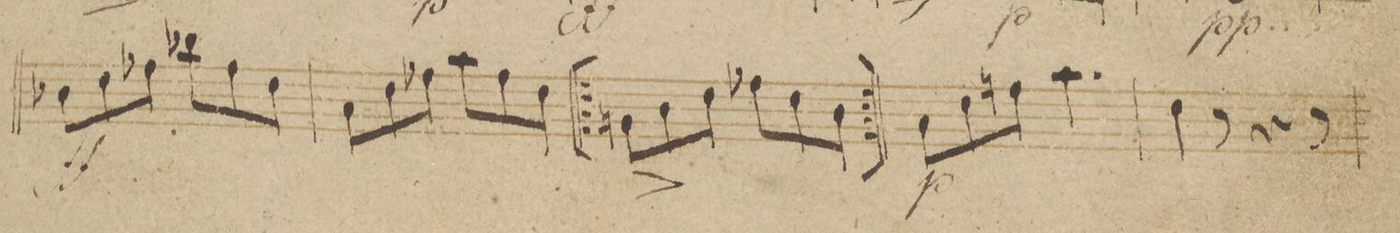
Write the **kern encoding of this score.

**kern	**dynam
*I"Violoncello et Baſso.	*
*clefF4	*
*k[b-]	*
*M6/8	*
8D-X\L	ff
8F\	.
8A-X\J	.
8d-X\L	.
8A-\	.
8F\J	.
=89	=89
8C\L	.
8F\	.
8A-X\J	.
8c\L	.
8A-\	.
8F\J	.
=90	=90
8BBn^\L	.
8D\	.
8F\J	.
8A-X\L	.
8F\	.
8D\J	.
=91	=91
8BBn^\Lyy	.
8D\yy	.
8F\Jyy	.
8A-X\Lyy	.
8F\yy	.
8D\Jyy	.
=92	=92
8C\L	p
8F\	.
8An\J	.
4.c\	.
=93	=93
4F\	.
8r	.
4r	.
8r	.
=94	=94
*-	*-
